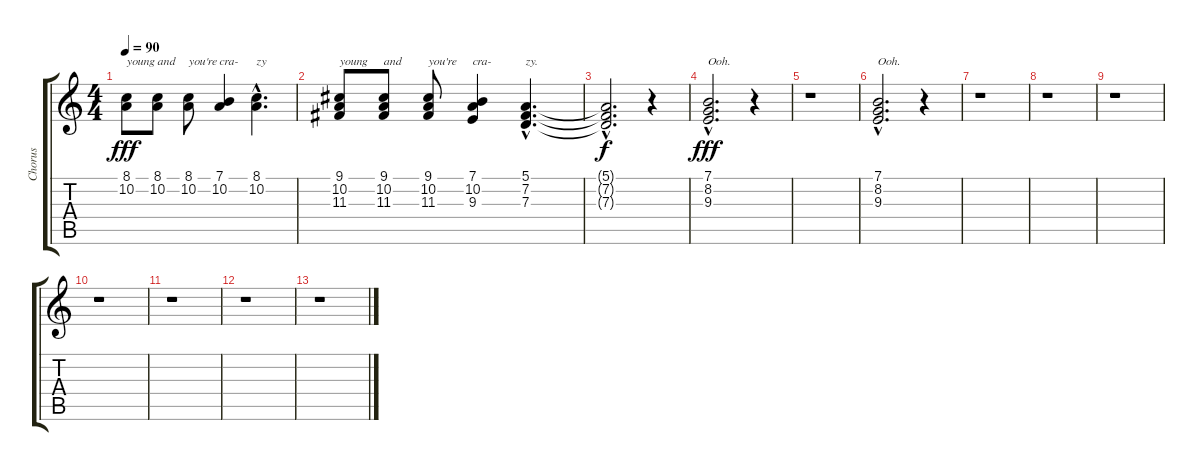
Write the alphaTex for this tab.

\track ("Chorus" "Chorus") {instrument synthvoice}
\staff {score tabs}
\tuning (E4 B3 G3 D3 A2 E2) {hide}
\ts (4 4)
\tempo 90
\clef g2
\ks c
(8.1 10.2).8{txt "young" dy fff} (8.1 10.2).8{txt "and"} (8.1 10.2).8{txt "you're"} (7.1 10.2).4{txt "cra-"} (8.1{hac} 10.2{hac}).4{d txt "zy"} |
(9.1 10.2 11.3).8{txt "young"} (9.1 10.2 11.3).8{txt "and"} (9.1 10.2 11.3).8{txt "you're"} (7.1 10.2 9.3).4{txt "cra-"} (5.1{hac} 7.2{hac} 7.3{hac}).4{d txt "zy."} |
(5.1{hac t} 7.2{hac t} 7.3{hac t}).2{d dy f} r.4 |
(7.1{hac} 8.2{hac} 9.3{hac}).2{d txt "Ooh." dy fff} r.4 |
r.1 |
(7.1{hac} 8.2{hac} 9.3{hac}).2{d txt "Ooh."} r.4 |
r.1 |
r.1 |
r.1 |
r.1 |
r.1 |
r.1 |
r.1
